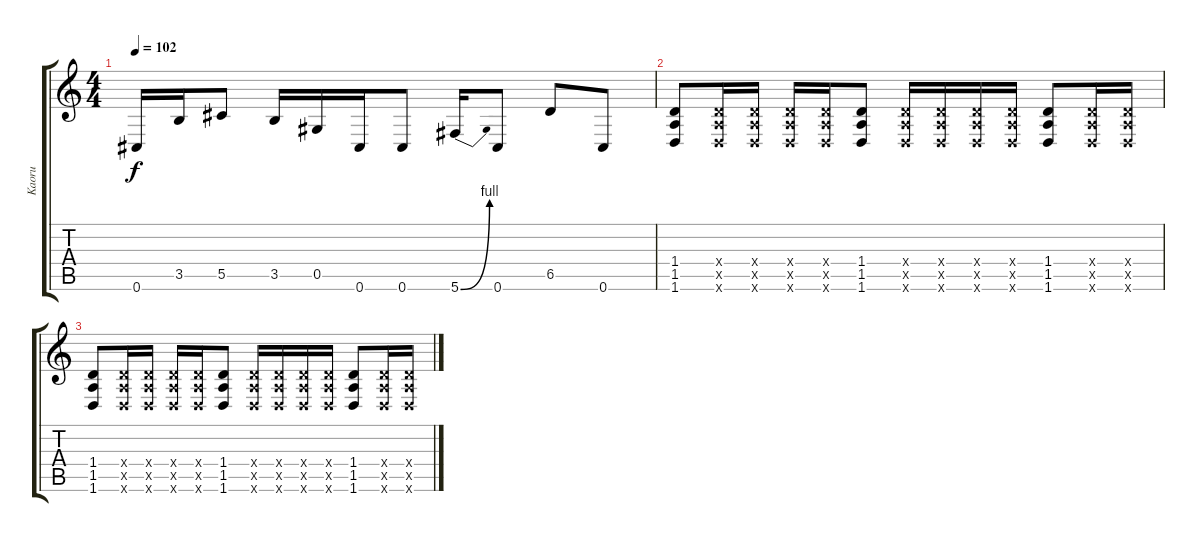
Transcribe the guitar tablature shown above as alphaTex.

\track ("Kaoru" "Kaoru") {instrument overdrivenguitar}
\staff {score tabs}
\tuning (Eb4 Bb3 Gb3 Db3 Ab2 Db2) {hide}
\ts (4 4)
\tempo 102
\clef g2
\ks c
0.6.16{dy f} 3.5.16 5.5.8 3.5.16 0.5.16 0.6.16 0.6.8 5.6{be (bend 0 0 60 4)}.16 0.6.8 6.5.8 0.6.8 |
(1.4 1.5 1.6).8 (1.4{x} 1.5{x} 1.6{x}).16 (1.4{x} 1.5{x} 1.6{x}).16 (1.4{x} 1.5{x} 1.6{x}).16 (1.4{x} 1.5{x} 1.6{x}).16 (1.4 1.5 1.6).8 (1.4{x} 1.5{x} 1.6{x}).16 (1.4{x} 1.5{x} 1.6{x}).16 (1.4{x} 1.5{x} 1.6{x}).16 (1.4{x} 1.5{x} 1.6{x}).16 (1.4 1.5 1.6).8 (1.4{x} 1.5{x} 1.6{x}).16 (1.4{x} 1.5{x} 1.6{x}).16 |
(1.4 1.5 1.6).8 (1.4{x} 1.5{x} 1.6{x}).16 (1.4{x} 1.5{x} 1.6{x}).16 (1.4{x} 1.5{x} 1.6{x}).16 (1.4{x} 1.5{x} 1.6{x}).16 (1.4 1.5 1.6).8 (1.4{x} 1.5{x} 1.6{x}).16 (1.4{x} 1.5{x} 1.6{x}).16 (1.4{x} 1.5{x} 1.6{x}).16 (1.4{x} 1.5{x} 1.6{x}).16 (1.4 1.5 1.6).8 (1.4{x} 1.5{x} 1.6{x}).16 (1.4{x} 1.5{x} 1.6{x}).16
